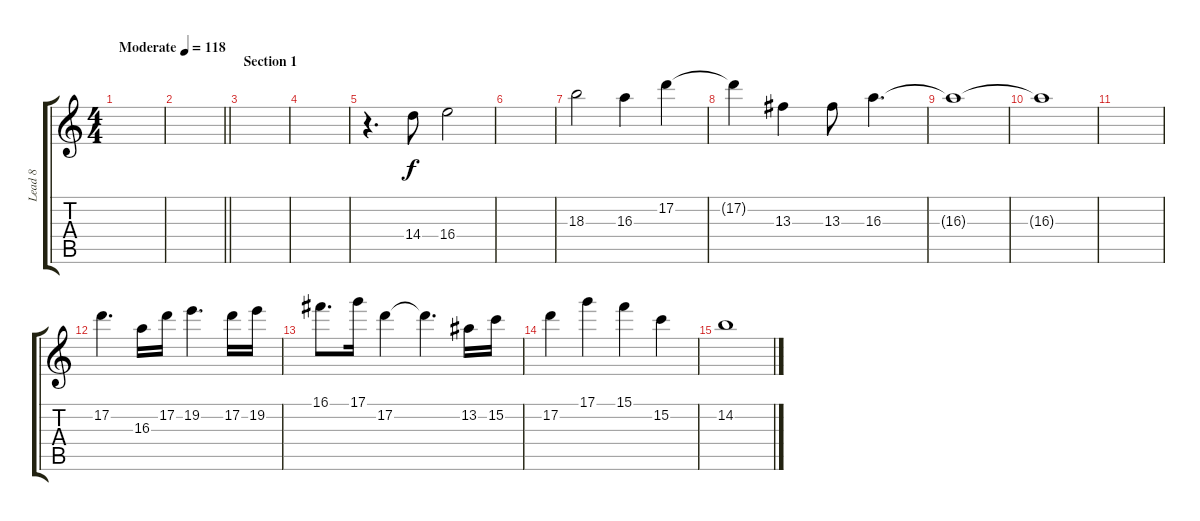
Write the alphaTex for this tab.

\track ("Lead 8" "Lead 8") {instrument overdrivenguitar}
\staff {score tabs}
\tuning (D4 A3 F3 C3 G2 C2) {hide}
\ts (4 4)
\tempo (118 "Moderate")
\clef g2
\ks c
|
\barLineRight lightlight
|
\section ("" "Section 1")
|
|
r.4{d} 14.4.8 16.4.2 |
|
18.3.2 16.3.4 17.2.4 |
17.2{t}.4 13.3.4 13.3.8 16.3.4{d} |
16.3{t}.1 |
16.3{t}.1 |
|
17.2.4{d} 16.3.16 17.2.16 19.2.4{d} 17.2.16 19.2.16 |
16.1.8{d} 17.1.16 17.2.4 17.2{t}.4{d} 13.2.16 15.2.16 |
17.2.4 17.1.4 15.1.4 15.2.4 |
14.2.1
